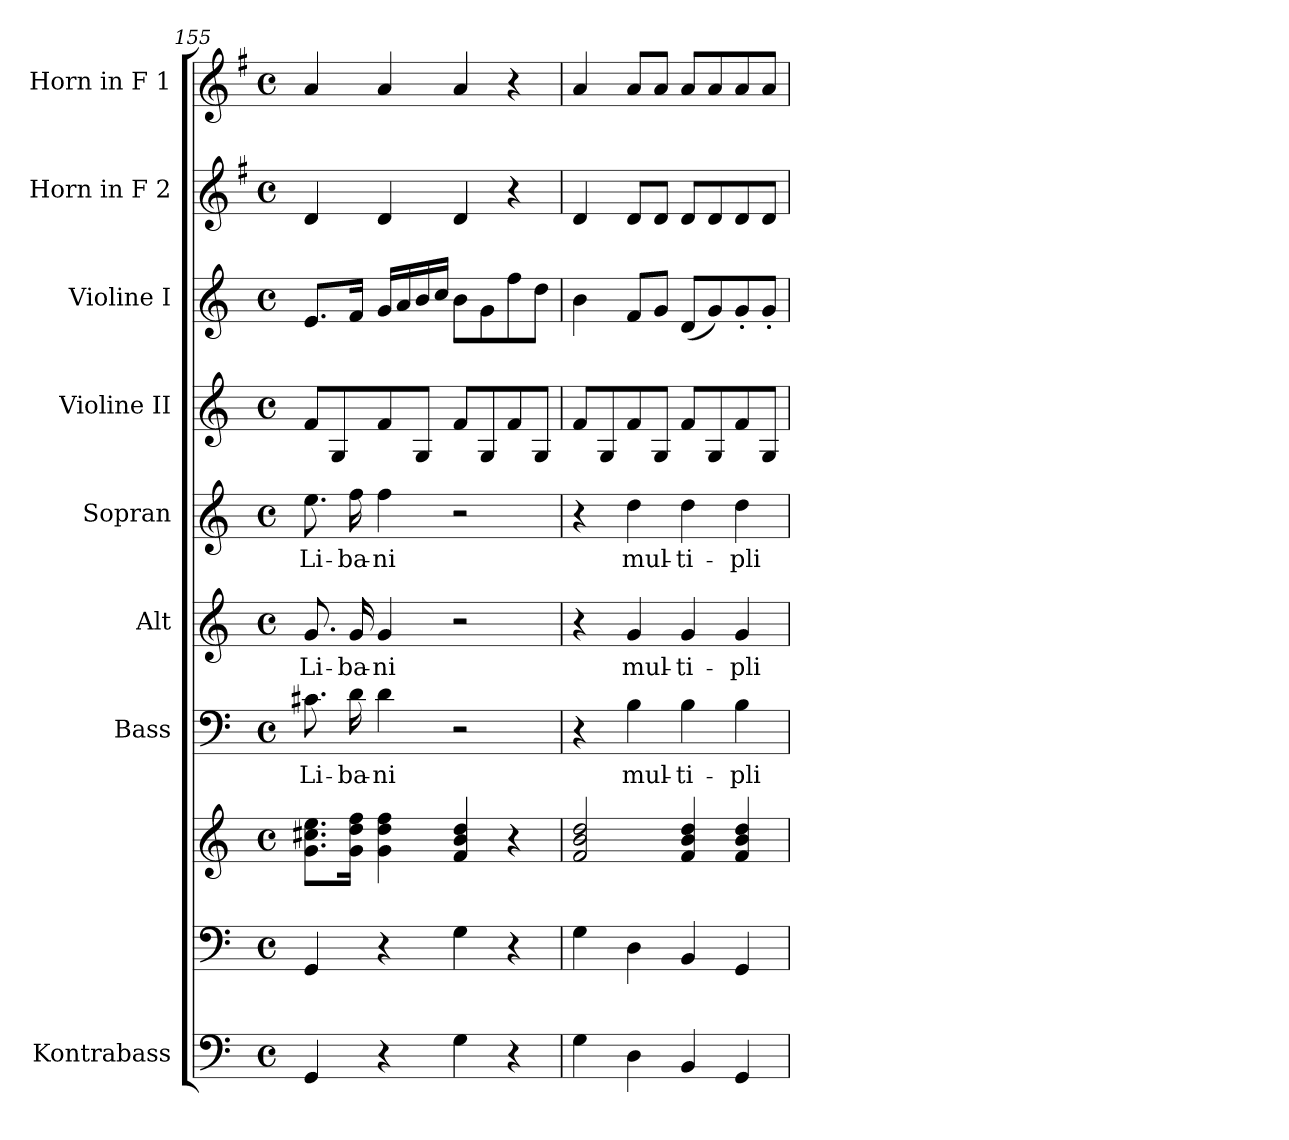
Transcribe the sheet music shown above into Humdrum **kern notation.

**kern	**kern	**kern	**kern	**text	**kern	**text	**kern	**text	**kern	**kern	**kern	**kern
*part9	*part8	*part8	*part7	*part7	*part6	*part6	*part5	*part5	*part4	*part3	*part2	*part1
*staff10	*staff9	*staff8	*staff7	*staff7	*staff6	*staff6	*staff5	*staff5	*staff4	*staff3	*staff2	*staff1
*I"Kontrabass	*	*	*I"Bass	*	*I"Alt	*	*I"Sopran	*	*I"Violine II	*I"Violine I	*I"Horn in F 2	*I"Horn in F 1
*I'Kb.	*	*	*I'B.	*	*I'A.	*	*I'S.	*	*I'Vl. II	*I'Vl. I	*	*
*clefF4	*clefF4	*clefG2	*clefF4	*	*clefG2	*	*clefG2	*	*clefG2	*clefG2	*clefG2	*clefG2
*ITrd7c12	*	*	*	*	*	*	*	*	*	*	*ITrd4c7	*ITrd4c7
*k[]	*k[]	*k[]	*k[]	*	*k[]	*	*k[]	*	*k[]	*k[]	*k[]	*k[]
*C:	*C:	*C:	*C:	*	*C:	*	*C:	*	*C:	*C:	*C:	*C:
*M4/4	*M4/4	*M4/4	*M4/4	*	*M4/4	*	*M4/4	*	*M4/4	*M4/4	*M4/4	*M4/4
*met(c)	*met(c)	*met(c)	*met(c)	*	*met(c)	*	*met(c)	*	*met(c)	*met(c)	*met(c)	*met(c)
=155	=155	=155	=155	=155	=155	=155	=155	=155	=155	=155	=155	=155
!	!	!	!	!LO:LY:b	!	!LO:LY:b	!	!LO:LY:b	!	!	!	!
4GGG/	4GG/	8.g\ 8.cc#X\ 8.ee\L	8.c#X\	Li-	8.g/	Li-	8.ee\	Li-	8f/L	8.e/L	4G/	4d/
.	.	.	.	.	.	.	.	.	8G/	.	.	.
!	!	!	!	!LO:LY:b	!	!LO:LY:b	!	!LO:LY:b	!	!	!	!
.	.	16g\ 16dd\ 16ff\Jk	16d\	-ba-	16g/	-ba-	16ff\	-ba-	.	16f/Jk	.	.
!	!	!	!	!LO:LY:b	!	!LO:LY:b	!	!LO:LY:b	!	!	!	!
4r	4r	4g\ 4dd\ 4ff\	4d\	-ni	4g/	-ni	4ff\	-ni	8f/	16g/LL	4G/	4d/
.	.	.	.	.	.	.	.	.	.	16a/	.	.
.	.	.	.	.	.	.	.	.	8G/J	16b/	.	.
.	.	.	.	.	.	.	.	.	.	16cc/JJ	.	.
4GG\	4G\	4f/ 4b/ 4dd/	2r	.	2r	.	2r	.	8f/L	8b\L	4G/	4d/
.	.	.	.	.	.	.	.	.	8G/	8g\	.	.
4r	4r	4r	.	.	.	.	.	.	8f/	8ff\	4r	4r
.	.	.	.	.	.	.	.	.	8G/J	8dd\J	.	.
=156	=156	=156	=156	=156	=156	=156	=156	=156	=156	=156	=156	=156
4GG\	4G\	2f/ 2b/ 2dd/	4r	.	4r	.	4r	.	8f/L	4b\	4G/	4d/
.	.	.	.	.	.	.	.	.	8G/	.	.	.
!	!	!	!	!LO:LY:b	!	!LO:LY:b	!	!LO:LY:b	!	!	!	!
4DD\	4D\	.	4B\	mul-	4g/	mul-	4dd\	mul-	8f/	8f/L	8G/L	8d/L
.	.	.	.	.	.	.	.	.	8G/J	8g/J	8G/J	8d/J
!	!	!	!	!LO:LY:b	!	!LO:LY:b	!	!LO:LY:b	!	!	!	!
4BBB/	4BB/	4f/ 4b/ 4dd/	4B\	-ti-	4g/	-ti-	4dd\	-ti-	8f/L	(<8d/L	8G/L	8d/L
.	.	.	.	.	.	.	.	.	8G/	8g/)	8G/	8d/
!	!	!	!	!LO:LY:b	!	!LO:LY:b	!	!LO:LY:b	!	!	!	!
4GGG/	4GG/	4f/ 4b/ 4dd/	4B\	-pli-	4g/	-pli-	4dd\	-pli-	8f/	8g'</	8G/	8d/
.	.	.	.	.	.	.	.	.	8G/J	8g'</J	8G/J	8d/J
=	=	=	=	=	=	=	=	=	=	=	=	=
*-	*-	*-	*-	*-	*-	*-	*-	*-	*-	*-	*-	*-
